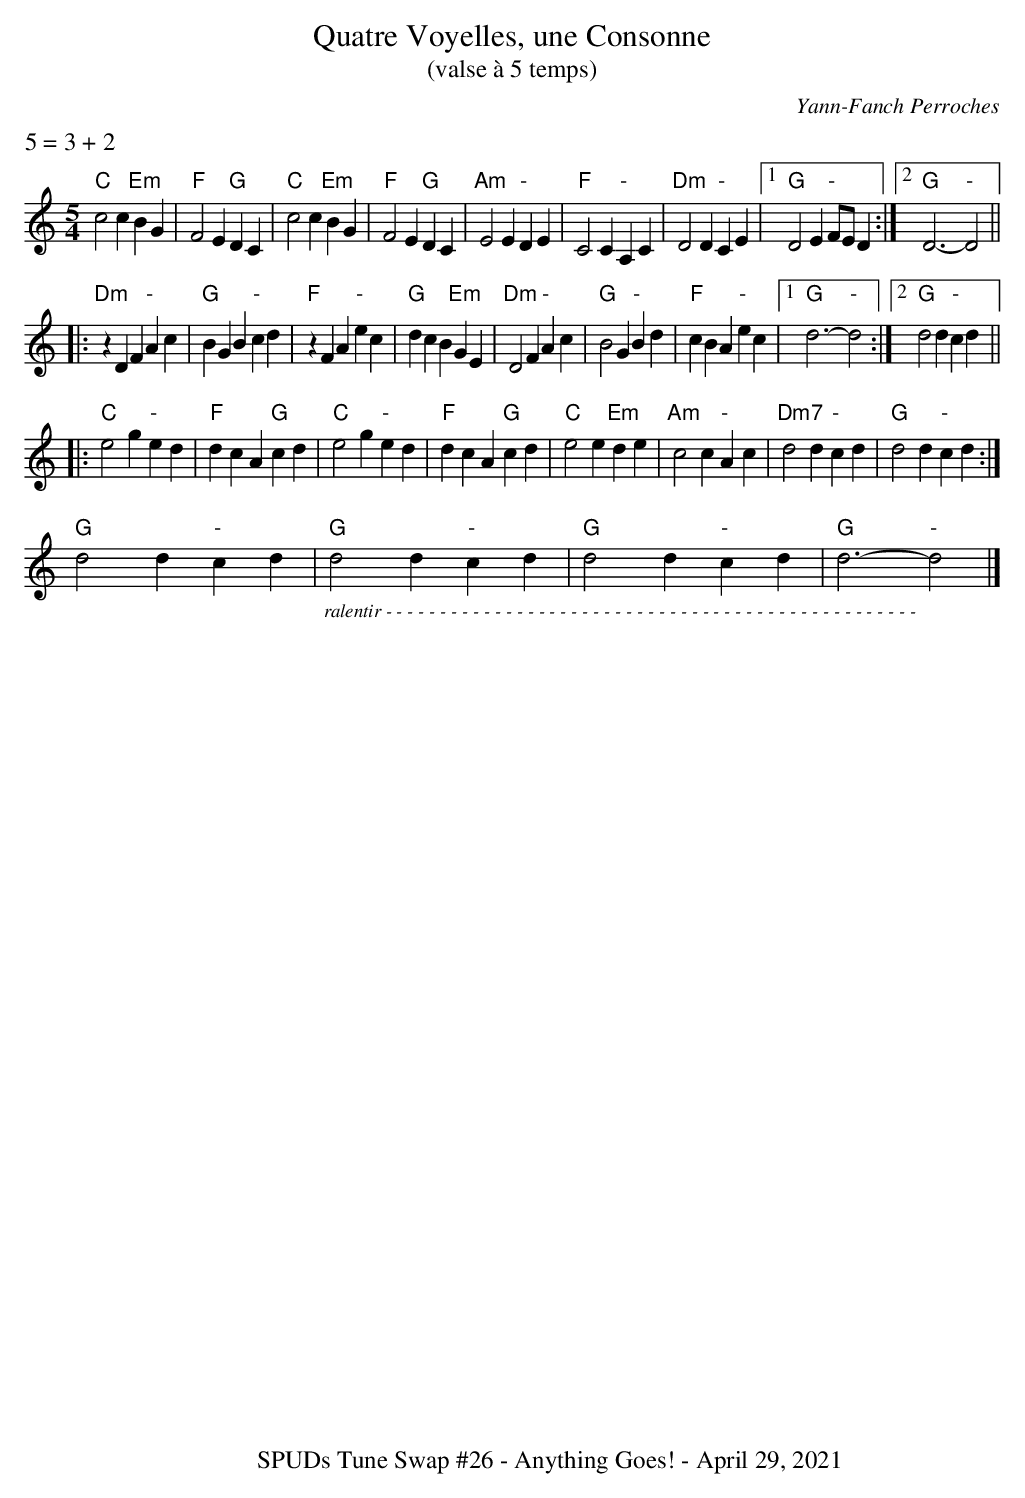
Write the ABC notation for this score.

X:1
T: Quatre Voyelles, une Consonne
T: (valse \`a 5 temps)
C: Yann-Fanch Perroches
Q:1/4=160 % guessing...
M: 5/4
L: 1/4
K: C
%%text 5 = 3 + 2
"C"c2c "Em"BG | "F"F2E "G"DC | "C"c2c "Em"BG | "F"F2E "G"DC |\
"Am"E2E "-"DE | "F"C2C "-"A,C | "Dm"D2D "-"CE |1 "G"D2E "-"F/E/D :|2 "G"D3-"-"D2 ||
|:"Dm"zDF "-"Ac | "G"BGB "-"cd | "F"zFA "-"ec | "G"dcB "Em"GE | \
"Dm"D2F "-"Ac | "G"B2G "-"Bd | "F"cBA "-"ec |1 "G"d3- "-"d2 :|2 "G"d2d "-"cd ||
|:"C"e2g "-"ed | "F"dcA "G"cd | "C"e2g "-"ed | "F"dcA "G"cd |\
"C"e2e "Em"de | "Am"c2c "-"Ac | "Dm7"d2d "-"cd | "G"d2d "-"cd :|
"G"d2d "-"cd | "_ralentir - - - - - - - - - - - - - - - - - - - - - - - - - - - - - - - - - - - - - - - - - - - - - - - - -""G"d2d "-"cd | "G"d2d "-"cd | "G"d3- "-"d2 |]
